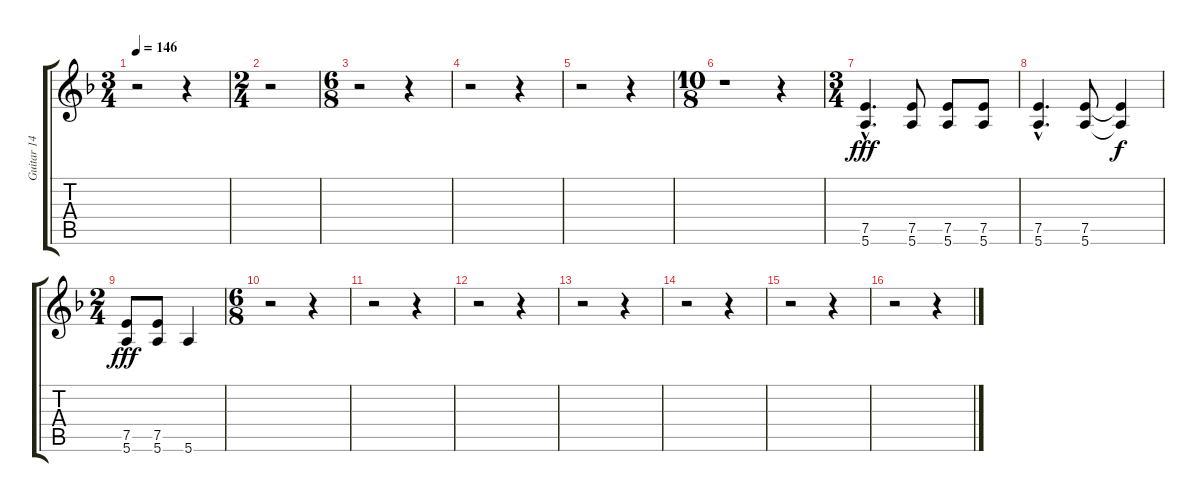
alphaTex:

\track ("Guitar 14" "Guitar 14") {instrument distortionguitar}
\staff {score tabs}
\tuning (E4 B3 G3 D3 A2 E2) {hide}
\ts (3 4)
\tempo 146
\clef g2
\ks f
r.2{dy fff} r.4 |
\ts (2 4)
r.2 |
\ts (6 8)
r.2 r.4 |
r.2 r.4 |
r.2 r.4 |
\ts (10 8)
r.1 r.4 |
\ts (3 4)
(7.5{hac} 5.6{hac}).4{d} (7.5 5.6).8 (7.5 5.6).8 (7.5 5.6).8 |
(7.5{hac} 5.6{hac}).4{d} (7.5 5.6).8 (7.5{t} 5.6{t}).4{dy f} |
\ts (2 4)
(7.5 5.6).8{dy fff} (7.5 5.6).8 5.6.4 |
\ts (6 8)
r.2 r.4 |
r.2 r.4 |
r.2 r.4 |
r.2 r.4 |
r.2 r.4 |
r.2 r.4 |
r.2 r.4
